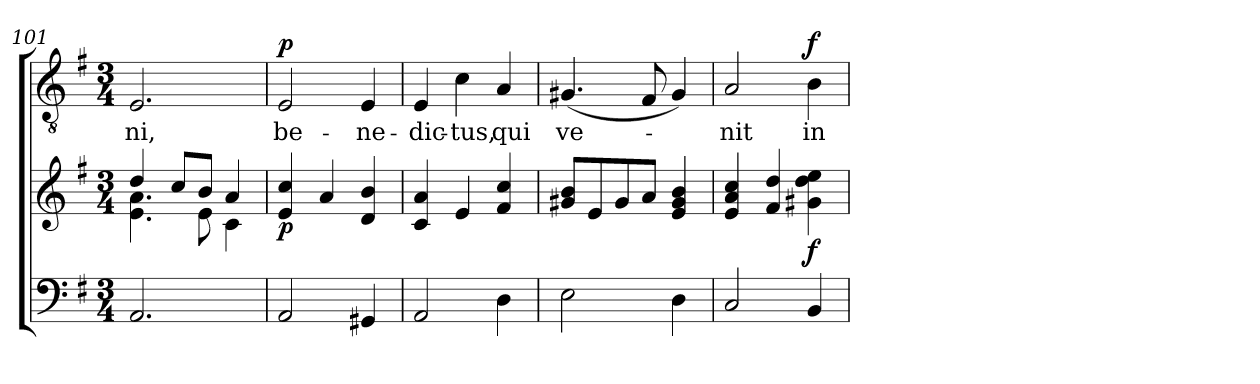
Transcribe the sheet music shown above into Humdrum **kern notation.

**kern	**kern	**dynam	**kern	**text	**dynam
*part2	*part2	*part2	*part1	*part1	*part1
*staff3	*staff2	*staff2/3	*staff1	*staff1	*staff1
*clefF4	*clefG2	*	*clefGv2	*	*
*k[f#]	*k[f#]	*	*k[f#]	*	*
*G:	*G:	*	*G:	*	*
*M3/4	*M3/4	*	*M3/4	*	*
=101	=101	=101	=101	=101	=101
*	*^	*	*	*	*
!	!	!	!	!	!LO:LY:b	!
2.AA/	4dd/	4.e\ 4.a\	.	2.E/	-ni,	.
.	8cc/L	.	.	.	.	.
.	8b/J	8e\	.	.	.	.
.	4a/	4c\	.	.	.	.
=102	=102	=102	=102	=102	=102	=102
!	!	!	!LO:DY:b	!	!LO:LY:b	!LO:DY:a
*	*v	*v	*	*	*	*
2AA/	4e/ 4cc/	p	2E/	be-	p
.	4a/	.	.	.	.
!	!	!	!	!LO:LY:b	!
4GG#X/	4d/ 4b/	.	4E/	-ne-	.
!!LO:LB:g=z
=103	=103	=103	=103	=103	=103
!	!	!	!	!LO:LY:b	!
2AA/	4c/ 4a/	.	4E/	-dic-	.
!	!	!	!	!LO:LY:b	!
.	4e/	.	4c\	-tus,	.
!	!	!	!	!LO:LY:b	!
4D\	4f#/ 4cc/	.	4A/	qui	.
=104	=104	=104	=104	=104	=104
!	!	!	!	!LO:LY:b	!
2E\	8g#X/ 8b/L	.	(<4.G#X/	ve-	.
.	8e/	.	.	.	.
.	8g#/	.	.	.	.
.	8a/J	.	8F#/	.	.
4D\	4e/ 4g#/ 4b/	.	4G#/)	.	.
=105	=105	=105	=105	=105	=105
!	!	!	!	!LO:LY:b	!
2C/	4e/ 4a/ 4cc/	.	2A/	-nit	.
.	4f#/ 4dd/	.	.	.	.
!	!	!LO:DY:b	!	!LO:LY:b	!LO:DY:a
4BB/	4g#X\ 4dd\ 4ee\	f	4B\	in	f
=	=	=	=	=	=
*-	*-	*-	*-	*-	*-
